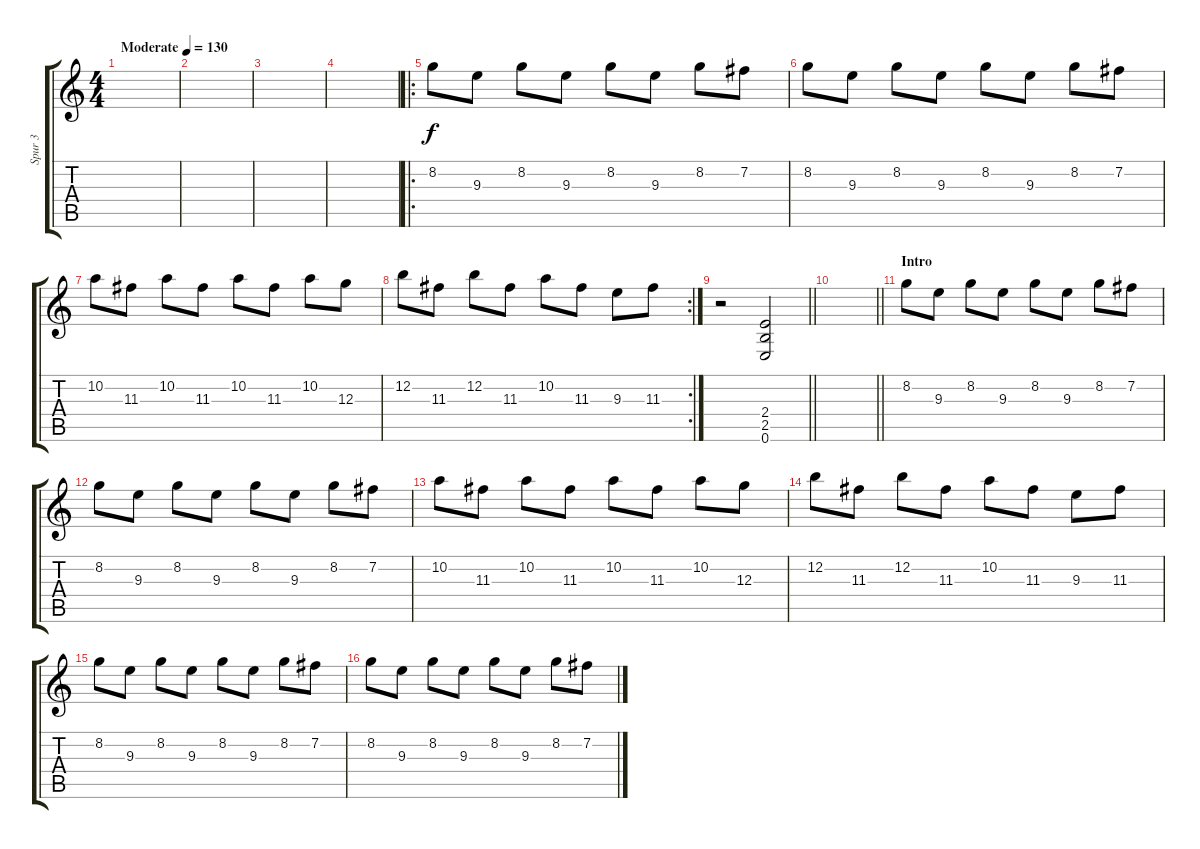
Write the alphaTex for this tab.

\track ("Spur 3" "Spur 3") {instrument distortionguitar bank 12}
\staff {score tabs}
\tuning (E4 B3 G3 D3 A2 E2) {hide}
\ts (4 4)
\tempo (130 "Moderate")
\clef g2
\ks c
|
|
|
|
\ro
8.2.8 9.3.8 8.2.8 9.3.8 8.2.8 9.3.8 8.2.8 7.2.8 |
8.2.8 9.3.8 8.2.8 9.3.8 8.2.8 9.3.8 8.2.8 7.2.8 |
10.2.8 11.3.8 10.2.8 11.3.8 10.2.8 11.3.8 10.2.8 12.3.8 |
\rc 2
12.2.8 11.3.8 12.2.8 11.3.8 10.2.8 11.3.8 9.3.8 11.3.8 |
\barLineRight lightlight
r.2 (2.4 2.5 0.6).2 |
\barLineRight lightlight
|
\section ("" "Intro")
8.2.8 9.3.8 8.2.8 9.3.8 8.2.8 9.3.8 8.2.8 7.2.8 |
8.2.8 9.3.8 8.2.8 9.3.8 8.2.8 9.3.8 8.2.8 7.2.8 |
10.2.8 11.3.8 10.2.8 11.3.8 10.2.8 11.3.8 10.2.8 12.3.8 |
12.2.8 11.3.8 12.2.8 11.3.8 10.2.8 11.3.8 9.3.8 11.3.8 |
8.2.8 9.3.8 8.2.8 9.3.8 8.2.8 9.3.8 8.2.8 7.2.8 |
8.2.8 9.3.8 8.2.8 9.3.8 8.2.8 9.3.8 8.2.8 7.2.8
